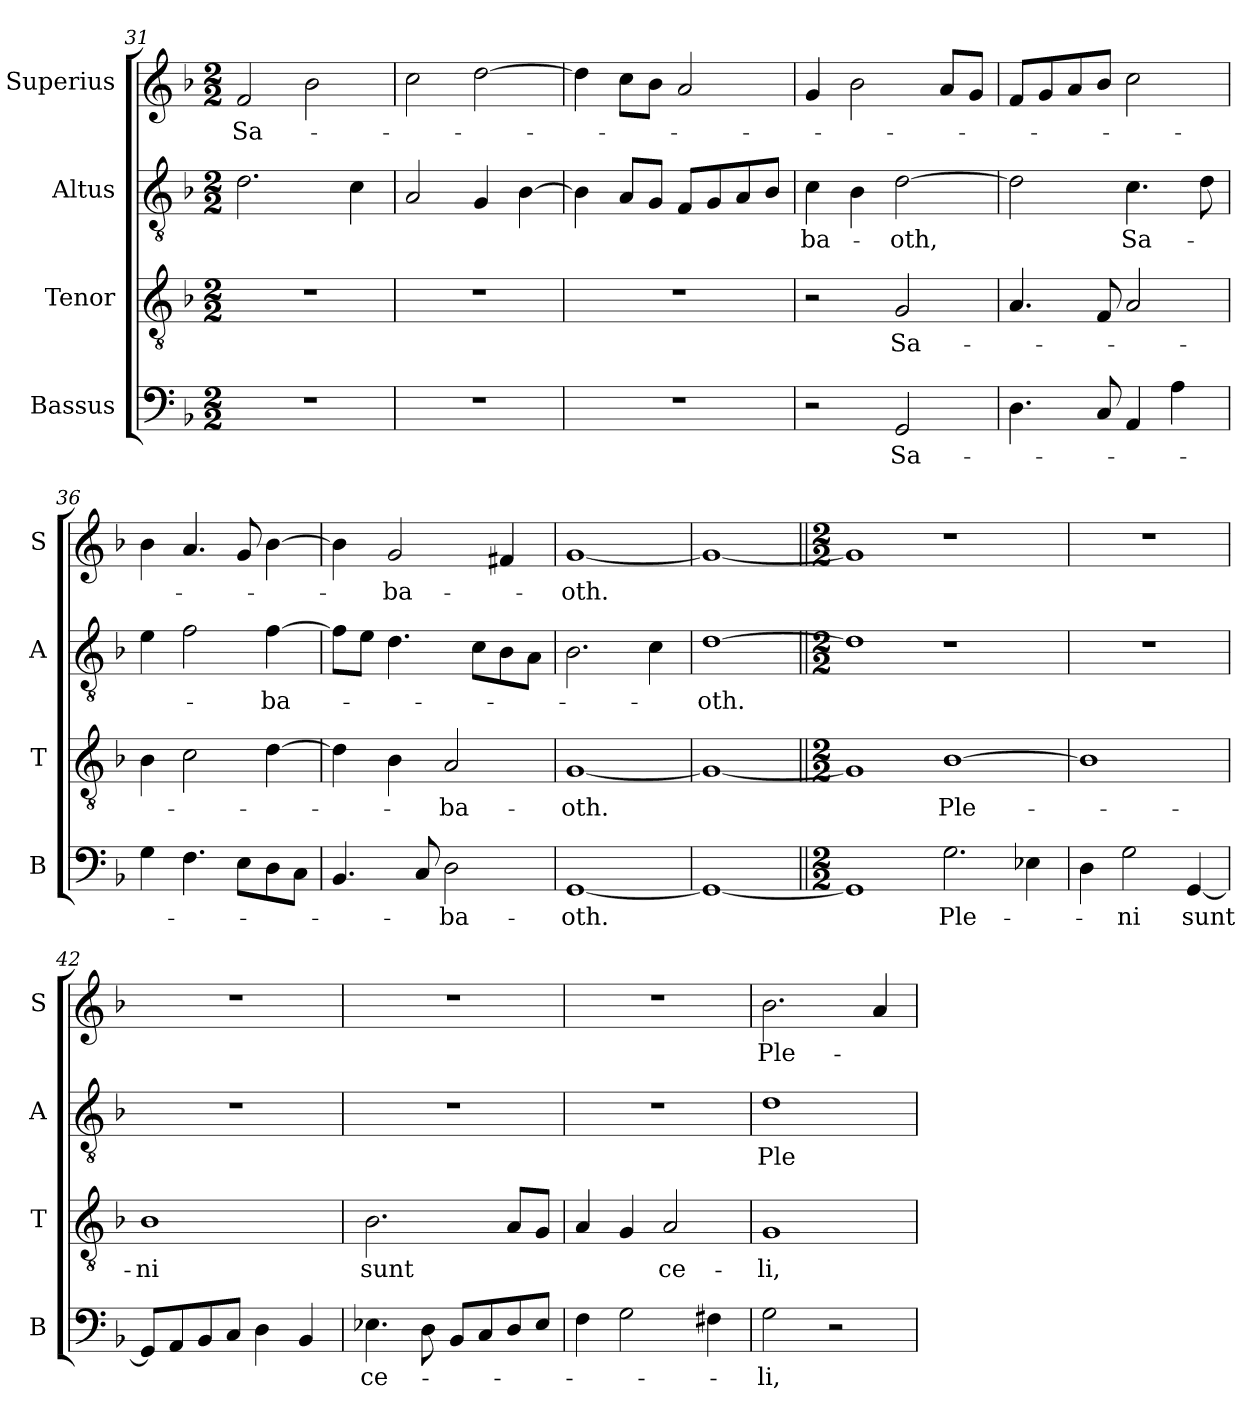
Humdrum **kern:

**kern	**text	**kern	**text	**kern	**text	**kern	**text
*part4	*part4	*part3	*part3	*part2	*part2	*part1	*part1
*staff4	*staff4	*staff3	*staff3	*staff2	*staff2	*staff1	*staff1
*I"Bassus	*	*I"Tenor	*	*I"Altus	*	*I"Superius	*
*I'B	*	*I'T	*	*I'A	*	*I'S	*
*clefF4	*	*clefGv2	*	*clefGv2	*	*clefG2	*
*k[b-]	*	*k[b-]	*	*k[b-]	*	*k[b-]	*
*M2/2	*	*M2/2	*	*M2/2	*	*M2/2	*
=31	=31	=31	=31	=31	=31	=31	=31
1r	.	1r	.	2.d	.	2f	Sa-
.	.	.	.	.	.	2b-	.
.	.	.	.	4c	.	.	.
=32	=32	=32	=32	=32	=32	=32	=32
1r	.	1r	.	2A	.	2cc	.
.	.	.	.	4G	.	[2dd	.
.	.	.	.	[4B-	.	.	.
=33	=33	=33	=33	=33	=33	=33	=33
1r	.	1r	.	4B-]	.	4dd]	.
.	.	.	.	8AL	.	8ccL	.
.	.	.	.	8GJ	.	8b-J	.
.	.	.	.	8FL	.	2a	.
.	.	.	.	8G	.	.	.
.	.	.	.	8A	.	.	.
.	.	.	.	8B-J	.	.	.
=34	=34	=34	=34	=34	=34	=34	=34
!	!	!	!	!	!LO:LY:i	!	!
2r	.	2r	.	4c	-ba-	4g	.
.	.	.	.	4B-	.	2b-	.
!	!	!	!	!	!LO:LY:i	!	!
2GG	Sa-	2G	Sa-	[2d	-oth,	.	.
.	.	.	.	.	.	8aL	.
.	.	.	.	.	.	8gJ	.
=35	=35	=35	=35	=35	=35	=35	=35
4.D	.	4.A	.	2d]	.	8fL	.
.	.	.	.	.	.	8g	.
.	.	.	.	.	.	8a	.
8C	.	8F	.	.	.	8b-J	.
4AA	.	2A	.	4.c	Sa-	2cc	.
4A	.	.	.	.	.	.	.
.	.	.	.	8d	.	.	.
=36	=36	=36	=36	=36	=36	=36	=36
4G	.	4B-	.	4e	.	4b-	.
4.F	.	2c	.	2f	.	4.a	.
8EL	.	.	.	.	.	8g	.
8D	.	[4d	.	[4f	-ba-	[4b-	.
8CJ	.	.	.	.	.	.	.
=37	=37	=37	=37	=37	=37	=37	=37
4.BB-	.	4d]	.	8fL]	.	4b-]	.
.	.	.	.	8eJ	.	.	.
.	.	4B-	.	4.d	.	2g	-ba-
8C	.	.	.	.	.	.	.
2D	-ba-	2A	-ba-	.	.	.	.
.	.	.	.	8cL	.	.	.
.	.	.	.	8B-	.	4f#X	.
.	.	.	.	8AJ	.	.	.
=38	=38	=38	=38	=38	=38	=38	=38
[1GG	-oth.	[1G	-oth.	2.B-	.	[1g	-oth.
.	.	.	.	4c	.	.	.
=39	=39	=39	=39	=39	=39	=39	=39
1GG_	.	1G_	.	[1d	-oth.	1g_	.
=40||	=40||	=40||	=40||	=40||	=40||	=40||	=40||
*M2/2	*	*M2/2	*	*M2/2	*	*M2/2	*
1GG]	.	1G]	.	1d]	.	1g]	.
2.G	Ple-	[1B-	Ple-	1r	.	1r	.
4E-X	.	.	.	.	.	.	.
=41	=41	=41	=41	=41	=41	=41	=41
4D	.	1B-]	.	1r	.	1r	.
2G	-ni	.	.	.	.	.	.
[4GG	sunt	.	.	.	.	.	.
=42	=42	=42	=42	=42	=42	=42	=42
8GGL]	.	1B-	-ni	1r	.	1r	.
8AA	.	.	.	.	.	.	.
8BB-	.	.	.	.	.	.	.
8CJ	.	.	.	.	.	.	.
4D	.	.	.	.	.	.	.
4BB-	.	.	.	.	.	.	.
=43	=43	=43	=43	=43	=43	=43	=43
4.E-X	ce-	2.B-	sunt	1r	.	1r	.
8D	.	.	.	.	.	.	.
8BB-L	.	.	.	.	.	.	.
8C	.	.	.	.	.	.	.
8D	.	8AL	.	.	.	.	.
8E-iJ	.	8GJ	.	.	.	.	.
=44	=44	=44	=44	=44	=44	=44	=44
4F	.	4A	.	1r	.	1r	.
2G	.	4G	.	.	.	.	.
.	.	2A	ce-	.	.	.	.
4F#X	.	.	.	.	.	.	.
=45	=45	=45	=45	=45	=45	=45	=45
2G	-li,	1G	-li,	1d	Ple-	2.b-	Ple-
2r	.	.	.	.	.	.	.
.	.	.	.	.	.	4a	.
=	=	=	=	=	=	=	=
*-	*-	*-	*-	*-	*-	*-	*-
